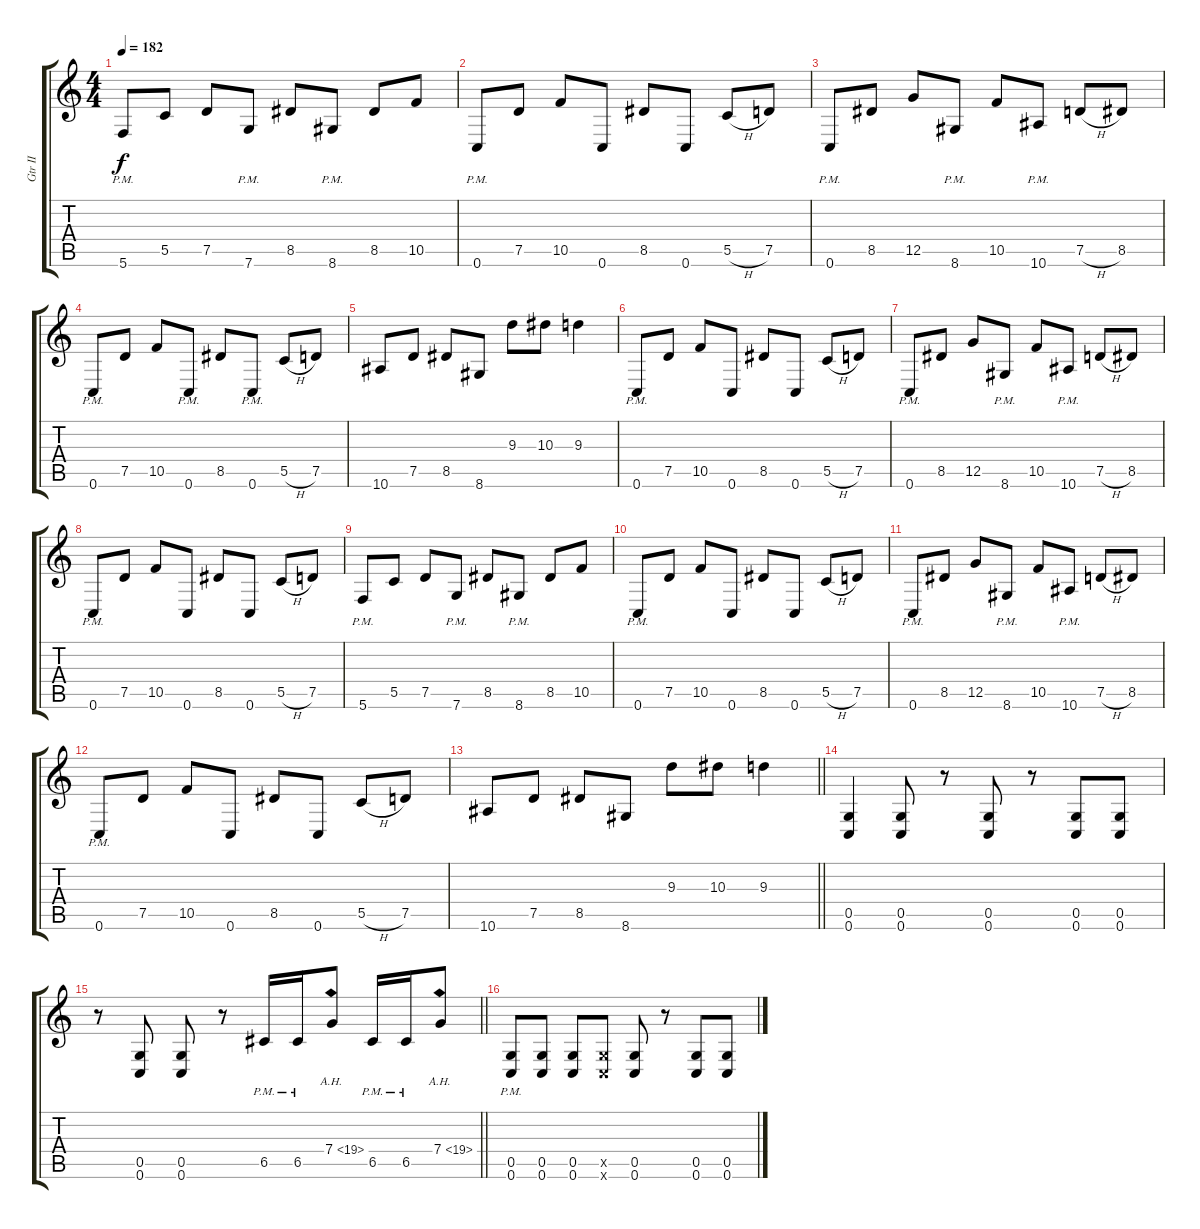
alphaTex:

\track ("Gtr II" "Gtr II") {instrument overdrivenguitar}
\staff {score tabs}
\tuning (D4 A3 F3 C3 G2 C2) {hide}
\ts (4 4)
\tempo 182
\clef g2
\ks c
5.6{pm}.8{dy f} 5.5.8 7.5.8 7.6{pm}.8 8.5.8 8.6{pm}.8 8.5.8 10.5.8 |
0.6{pm}.8 7.5.8 10.5.8 0.6.8 8.5.8 0.6.8 5.5{h}.8 7.5.8 |
0.6{pm}.8 8.5.8 12.5.8 8.6{pm}.8 10.5.8 10.6{pm}.8 7.5{h}.8 8.5.8 |
0.6{pm}.8 7.5.8 10.5.8 0.6{pm}.8 8.5.8 0.6{pm}.8 5.5{h}.8 7.5.8 |
10.6.8 7.5.8 8.5.8 8.6.8 9.3.8 10.3.8 9.3.4 |
0.6{pm}.8 7.5.8 10.5.8 0.6.8 8.5.8 0.6.8 5.5{h}.8 7.5.8 |
0.6{pm}.8 8.5.8 12.5.8 8.6{pm}.8 10.5.8 10.6{pm}.8 7.5{h}.8 8.5.8 |
0.6{pm}.8 7.5.8 10.5.8 0.6.8 8.5.8 0.6.8 5.5{h}.8 7.5.8 |
5.6{pm}.8 5.5.8 7.5.8 7.6{pm}.8 8.5.8 8.6{pm}.8 8.5.8 10.5.8 |
0.6{pm}.8 7.5.8 10.5.8 0.6.8 8.5.8 0.6.8 5.5{h}.8 7.5.8 |
0.6{pm}.8 8.5.8 12.5.8 8.6{pm}.8 10.5.8 10.6{pm}.8 7.5{h}.8 8.5.8 |
0.6{pm}.8 7.5.8 10.5.8 0.6.8 8.5.8 0.6.8 5.5{h}.8 7.5.8 |
\barLineRight lightlight
10.6.8 7.5.8 8.5.8 8.6.8 9.3.8 10.3.8 9.3.4 |
(0.5 0.6).4 (0.5 0.6).8 r.8 (0.5 0.6).8 r.8 (0.5 0.6).8 (0.5 0.6).8 |
\barLineRight lightlight
r.8 (0.5 0.6).8 (0.5 0.6).8 r.8 6.5{pm}.16 6.5{pm}.16 7.4{ah 12}.8 6.5{pm}.16 6.5{pm}.16 7.4{ah 12}.8 |
(0.5{pm} 0.6{pm}).8 (0.5 0.6).8 (0.5 0.6).8 (0.5{x} 0.6{x}).8 (0.5 0.6).8 r.8 (0.5 0.6).8 (0.5 0.6).8
